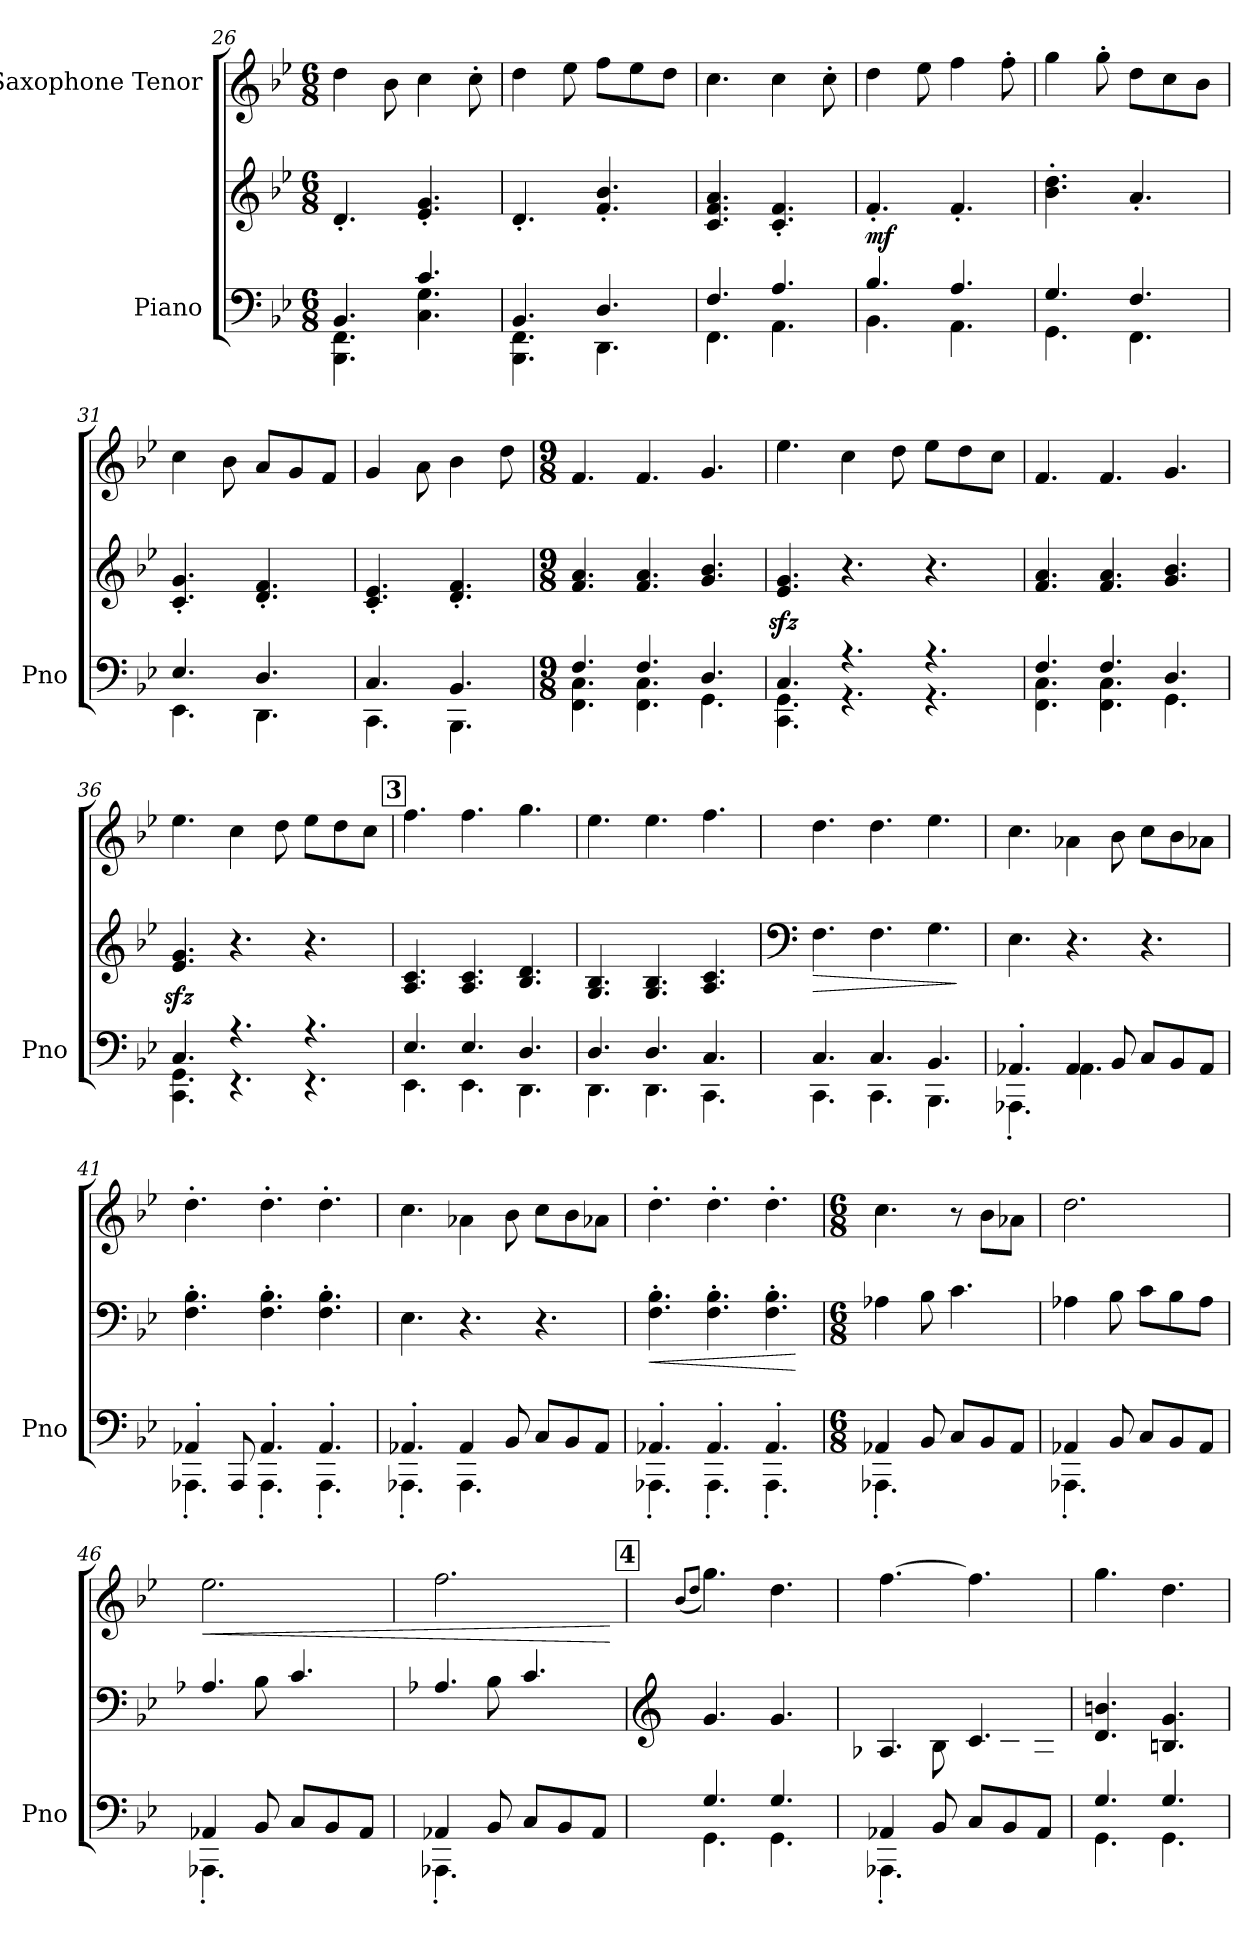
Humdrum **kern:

**kern	**kern	**dynam	**kern	**dynam
*part2	*part2	*part2	*part1	*part1
*staff3	*staff2	*staff2/3	*staff1	*staff1
*I"Piano	*	*	*I"Saxophone Tenor	*
*I'Pno	*	*	*	*
*clefF4	*clefG2	*	*clefG2	*
*	*	*	*ITrd8c14	*
*k[b-e-]	*k[b-e-]	*	*k[b-e-]	*
*M6/8	*M6/8	*	*M6/8	*
=26	=26	=26	=26	=26
*^	*	*	*	*
4.BB-/	4.BBB-\ 4.FF\	4.d'/	.	4d\	.
.	.	.	.	8B-\	.
4.c/	4.C\ 4.G\	4.e-/' 4.g/'	.	4c\	.
.	.	.	.	8c'\	.
=27	=27	=27	=27	=27	=27
4.BB-/	4.BBB-\ 4.FF\	4.d'/	.	4d\	.
.	.	.	.	8e-\	.
4.D/	4.DD\	4.f/' 4.b-/'	.	8f\L	.
.	.	.	.	8e-\	.
.	.	.	.	8d\J	.
=28	=28	=28	=28	=28	=28
4.F/	4.FF\	4.c/ 4.f/ 4.a/	.	4.c\	.
4.A/	4.AA\	4.c/' 4.f/'	.	4c\	.
.	.	.	.	8c'\	.
=29	=29	=29	=29	=29	=29
!	!	!	!LO:DY:b	!	!
4.B-/	4.BB-\	4.f'/	mf	4d\	.
.	.	.	.	8e-\	.
4.A/	4.AA\	4.f'/	.	4f\	.
.	.	.	.	8f'\	.
=30	=30	=30	=30	=30	=30
4.G/	4.GG\	4.b-\' 4.dd\'	.	4g\	.
.	.	.	.	8g'\	.
4.F/	4.FF\	4.a'/	.	8d\L	.
.	.	.	.	8c\	.
.	.	.	.	8B-\J	.
!!LO:PB:g=z
=31	=31	=31	=31	=31	=31
4.E-/	4.EE-\	4.c/' 4.g/'	.	4c\	.
.	.	.	.	8B-\	.
4.D/	4.DD\	4.d/' 4.f/'	.	8A/L	.
.	.	.	.	8G/	.
.	.	.	.	8F/J	.
=32	=32	=32	=32	=32	=32
4.C/	4.CC\	4.c/' 4.e-/'	.	4G/	.
.	.	.	.	8A\	.
4.BB-/	4.BBB-\	4.d/' 4.f/'	.	4B-\	.
.	.	.	.	8d\	.
=33	=33	=33	=33	=33	=33
*M9/8	*	*M9/8	*	*M9/8	*
4.F/	4.FF\ 4.C\	4.f/ 4.a/	.	4.F/	.
4.F/	4.FF\ 4.C\	4.f/ 4.a/	.	4.F/	.
4.D/	4.GG\	4.g/ 4.b-/	.	4.G/	.
=34	=34	=34	=34	=34	=34
4.C/	4.CC\ 4.GG\	4.e-/zz< 4.g/zz<	.	4.e-\	.
4.r	4.r	4.r	.	4c\	.
.	.	.	.	8d\	.
4.r	4.r	4.r	.	8e-\L	.
.	.	.	.	8d\	.
.	.	.	.	8c\J	.
=35	=35	=35	=35	=35	=35
4.F/	4.FF\ 4.C\	4.f/ 4.a/	.	4.F/	.
4.F/	4.FF\ 4.C\	4.f/ 4.a/	.	4.F/	.
4.D/	4.GG\	4.g/ 4.b-/	.	4.G/	.
=36	=36	=36	=36	=36	=36
4.C/	4.CC\ 4.GG\	4.e-/zz< 4.g/zz<	.	4.e-\	.
4.r	4.r	4.r	.	4c\	.
.	.	.	.	8d\	.
4.r	4.r	4.r	.	8e-\L	.
.	.	.	.	8d\	.
.	.	.	.	8c\J	.
!!LO:REH:place=s1:a:fs=12:t=3
=37	=37	=37	=37	=37	=37
4.E-/	4.EE-\	4.A/ 4.c/	.	4.f\	.
4.E-/	4.EE-\	4.A/ 4.c/	.	4.f\	.
4.D/	4.DD\	4.B-/ 4.d/	.	4.g\	.
=38	=38	=38	=38	=38	=38
4.D/	4.DD\	4.G/ 4.B-/	.	4.e-\	.
4.D/	4.DD\	4.G/ 4.B-/	.	4.e-\	.
4.C/	4.CC\	4.A/ 4.c/	.	4.f\	.
!!LO:LB:g=z
=39	=39	=39	=39	=39	=39
*	*	*clefF4	*	*	*
!	!	!	!LO:HP:b	!	!
4.C/	4.CC\	4.F\	>	4.d\	.
4.C/	4.CC\	4.F\	.	4.d\	.
4.BB-/	4.BBB-\	4.G\	.	4.e-\	.
*v	*v	*	*	*	*
.	.	]	.	.
=40	=40	=40	=40	=40
*^	*	*	*	*
4.AA-X'/	4.AAA-X'\	4.E-\	.	4.c\	.
4AA-/	4.AA-\	4.r	.	4A-X\	.
8BB-/	.	.	.	8B-\	.
8C/L	4.ryy	4.r	.	8c\L	.
8BB-/	.	.	.	8B-\	.
8AA-/J	.	.	.	8A-X\J	.
=41	=41	=41	=41	=41	=41
4AA-X'/	4.AAA-X'\	4.F\' 4.B-\'	.	4.d'\	.
8AAA-/	.	.	.	.	.
4.AA-'/	4.AAA-'\	4.F\' 4.B-\'	.	4.d'\	.
4.AA-'/	4.AAA-'\	4.F\' 4.B-\'	.	4.d'\	.
=42	=42	=42	=42	=42	=42
4.AA-X'/	4.AAA-X'\	4.E-\	.	4.c\	.
4AA-/	4.AAA-\	4.r	.	4A-X\	.
8BB-/	.	.	.	8B-\	.
8C/L	4.ryy	4.r	.	8c\L	.
8BB-/	.	.	.	8B-\	.
8AA-/J	.	.	.	8A-X\J	.
=43	=43	=43	=43	=43	=43
!	!	!	!LO:HP:b	!	!
4.AA-X'/	4.AAA-X'\	4.F\' 4.B-\'	<	4.d'\	.
4.AA-'/	4.AAA-'\	4.F\' 4.B-\'	.	4.d'\	.
4.AA-'/	4.AAA-'\	4.F\' 4.B-\'	.	4.d'\	.
*v	*v	*	*	*	*
.	.	[	.	.
=44	=44	=44	=44	=44
*M6/8	*M6/8	*	*M6/8	*
*^	*	*	*	*
4AA-X/	4.AAA-X'\	4A-X\	.	4.c\	.
8BB-/	.	8B-\	.	.	.
8C/L	4.ryy	4.c\	.	8r	.
8BB-/	.	.	.	8B-\L	.
8AA-/J	.	.	.	8A-X\J	.
!!LO:LB:g=z
=45	=45	=45	=45	=45	=45
4AA-X/	4.AAA-X'\	4A-X\	.	2.d\	.
8BB-/	.	8B-\	.	.	.
8C/L	4.ryy	8c\L	.	.	.
8BB-/	.	8B-\	.	.	.
8AA-/J	.	8A-\J	.	.	.
=46	=46	=46	=46	=46	=46
*	*	*^	*	*	*
!	!	!	!	!	!	!LO:HP:b
4AA-X/	4.AAA-X'\	4.A-X/	4A-\yy	.	2.e-\	<
8BB-/	.	.	8B-\	.	.	.
8C/L	4.ryy	4.c/	8c\Lyy	.	.	.
8BB-/	.	.	8B-\	.	.	.
8AA-/J	.	.	8A-\J	.	.	.
=47	=47	=47	=47	=47	=47	=47
4AA-X/	4.AAA-X'\	4.A-X/	4A-\yy	.	2.f\	.
8BB-/	.	.	8B-\	.	.	.
8C/L	4.ryy	4.c/	8c\Lyy	.	.	.
8BB-/	.	.	8B-\	.	.	.
8AA-/J	.	.	8A-\J	.	.	.
*v	*v	*	*	*	*	*
*	*v	*v	*	*	*
.	.	.	.	[
!!LO:REH:place=s1:a:fs=12:t=4
=48	=48	=48	=48	=48
*	*clefG2	*	*	*
.	.	.	(8qB-/L	.
.	.	.	8qd/J	.
*^	*	*	*	*
4.G/	4.GG\	4.g/	.	4.g\)	.
4.G/	4.GG\	4.g/	.	4.d\	.
=49	=49	=49	=49	=49	=49
*	*	*^	*	*	*
4AA-X/	4.AAA-X'\	4.A-X/	4A-\yy	.	[4.f\	.
8BB-/	.	.	8B-\	.	.	.
8C/L	4.ryy	4.c/	8c\Lyy	.	4.f\]	.
8BB-/	.	.	8B-\	.	.	.
8AA-/J	.	.	8A-\J	.	.	.
*	*	*v	*v	*	*	*
=50	=50	=50	=50	=50	=50
4.G/	4.GG\	4.d/ 4.bn/	.	4.g\	.
4.G/	4.GG\	4.Bn/ 4.g/	.	4.d\	.
*v	*v	*	*	*	*
=	=	=	=	=
*-	*-	*-	*-	*-
